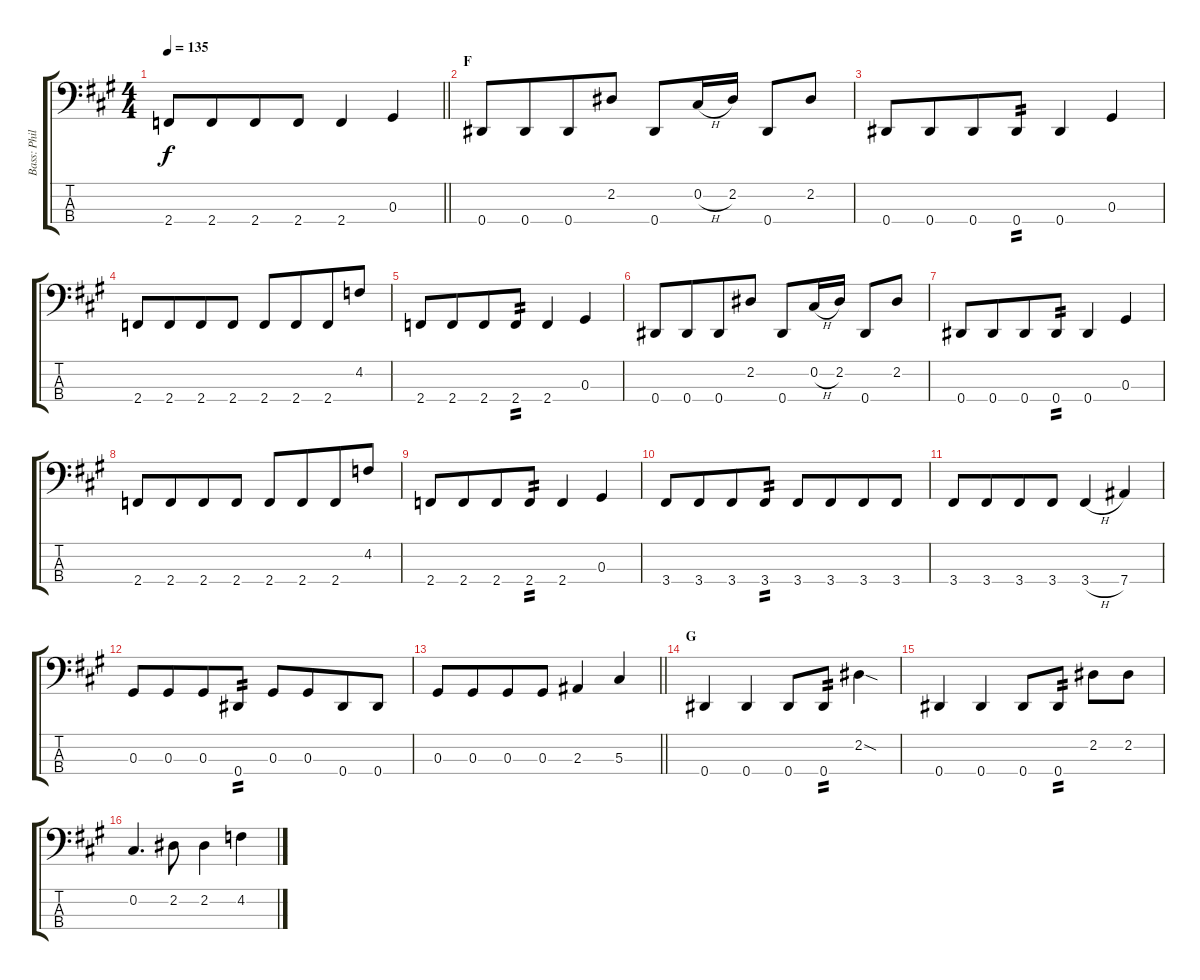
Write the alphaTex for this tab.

\track ("Bass: Phillip" "Bass: Phil") {instrument electricbassfinger}
\staff {score tabs}
\tuning (Gb2 Db2 Ab1 Eb1) {hide}
\ts (4 4)
\tempo 135
\clef f4
\barLineRight lightlight
\ks a
2.4.8{dy f} 2.4.8{beam merge} 2.4.8 2.4.8 2.4.4 0.3.4 |
\section ("" "F")
0.4.8 0.4.8{beam merge} 0.4.8 2.2.8 0.4.8 0.2{h}.16 2.2.16 0.4.8 2.2.8 |
0.4.8 0.4.8{beam merge} 0.4.8 0.4.8{tp 2} 0.4.4 0.3.4 |
2.4.8 2.4.8{beam merge} 2.4.8 2.4.8 2.4.8 2.4.8{beam merge} 2.4.8 4.2.8 |
2.4.8 2.4.8{beam merge} 2.4.8 2.4.8{tp 2} 2.4.4 0.3.4 |
0.4.8 0.4.8{beam merge} 0.4.8 2.2.8 0.4.8 0.2{h}.16 2.2.16 0.4.8 2.2.8 |
0.4.8 0.4.8{beam merge} 0.4.8 0.4.8{tp 2} 0.4.4 0.3.4 |
2.4.8 2.4.8{beam merge} 2.4.8 2.4.8 2.4.8 2.4.8{beam merge} 2.4.8 4.2.8 |
2.4.8 2.4.8{beam merge} 2.4.8 2.4.8{tp 2} 2.4.4 0.3.4 |
3.4.8 3.4.8{beam merge} 3.4.8 3.4.8{tp 2} 3.4.8 3.4.8{beam merge} 3.4.8 3.4.8 |
3.4.8 3.4.8{beam merge} 3.4.8 3.4.8 3.4{h}.4 7.4.4 |
0.3.8 0.3.8{beam merge} 0.3.8 0.4.8{tp 2} 0.3.8 0.3.8{beam merge} 0.4.8 0.4.8 |
\barLineRight lightlight
0.3.8 0.3.8{beam merge} 0.3.8 0.3.8 2.3.4 5.3.4 |
\section ("" "G")
0.4.4 0.4.4 0.4.8 0.4.8{tp 2} 2.2{sod}.4 |
0.4.4 0.4.4 0.4.8 0.4.8{tp 2} 2.2.8 2.2.8 |
0.2.4{d} 2.2.8 2.2.4 4.2.4
